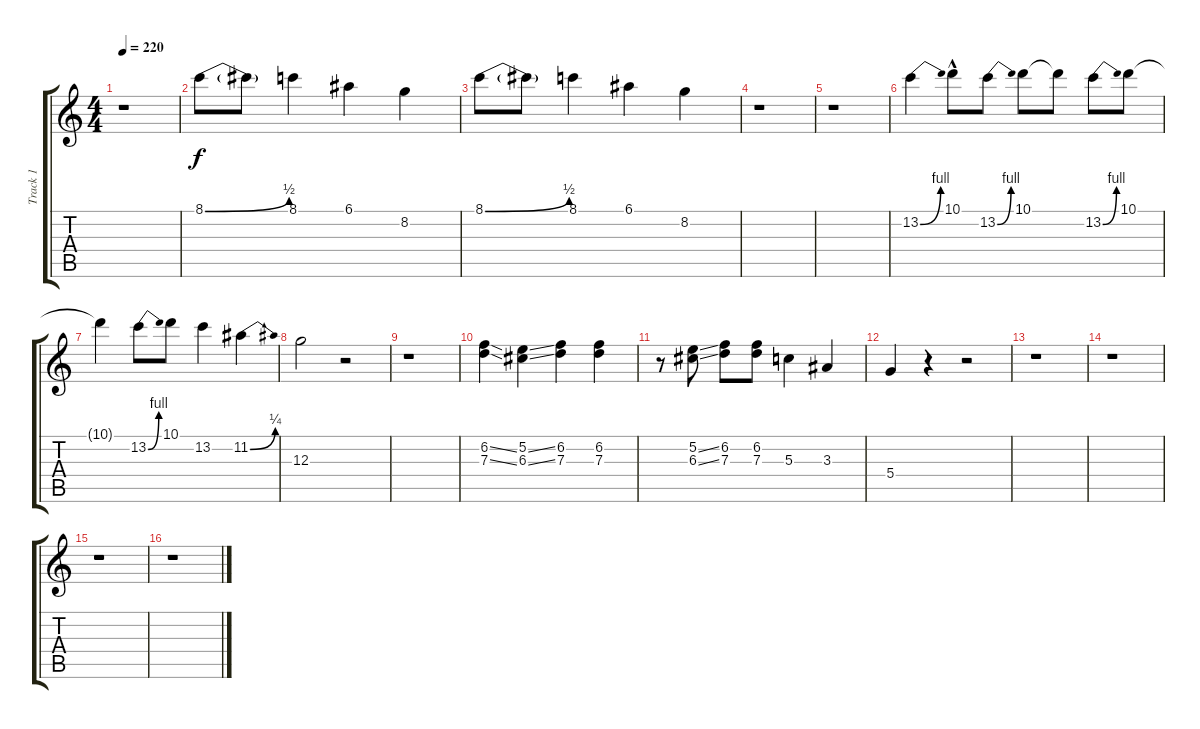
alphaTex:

\track ("Track 1" "Track 1") {instrument electricguitarclean}
\staff {score tabs}
\tuning (E4 B3 G3 D3 A2 E2) {hide}
\ts (4 4)
\tempo 220
\clef g2
\ks c
r.1{dy f} |
8.1{be (bend 0 0 60 2)}.8 8.1{t}.8 8.1.4 6.1.4 8.2.4 |
8.1{be (bend 0 0 60 2)}.8 8.1{t}.8 8.1.4 6.1.4 8.2.4 |
r.1 |
r.1 |
13.2{be (bend 0 0 60 4)}.4 10.1{hac}.8 13.2{be (bend 0 0 60 4)}.8 10.1.8 10.1{t}.8 13.2{be (bend 0 0 60 4)}.8 10.1.8 |
10.1{t}.4 13.2{be (bend 0 0 60 4)}.8 10.1.8 13.2.4 11.2{be (bend 0 0 60 1)}.4 |
12.3.2 r.2 |
r.1 |
(6.2{ss} 7.3{ss}).4 (5.2{ss} 6.3{ss}).4 (6.2 7.3).4 (6.2 7.3).4 |
r.8 (5.2{ss} 6.3{ss}).8 (6.2 7.3).8 (6.2 7.3).8 5.3.4 3.3.4 |
5.4.4 r.4 r.2 |
r.1 |
r.1 |
r.1 |
r.1
